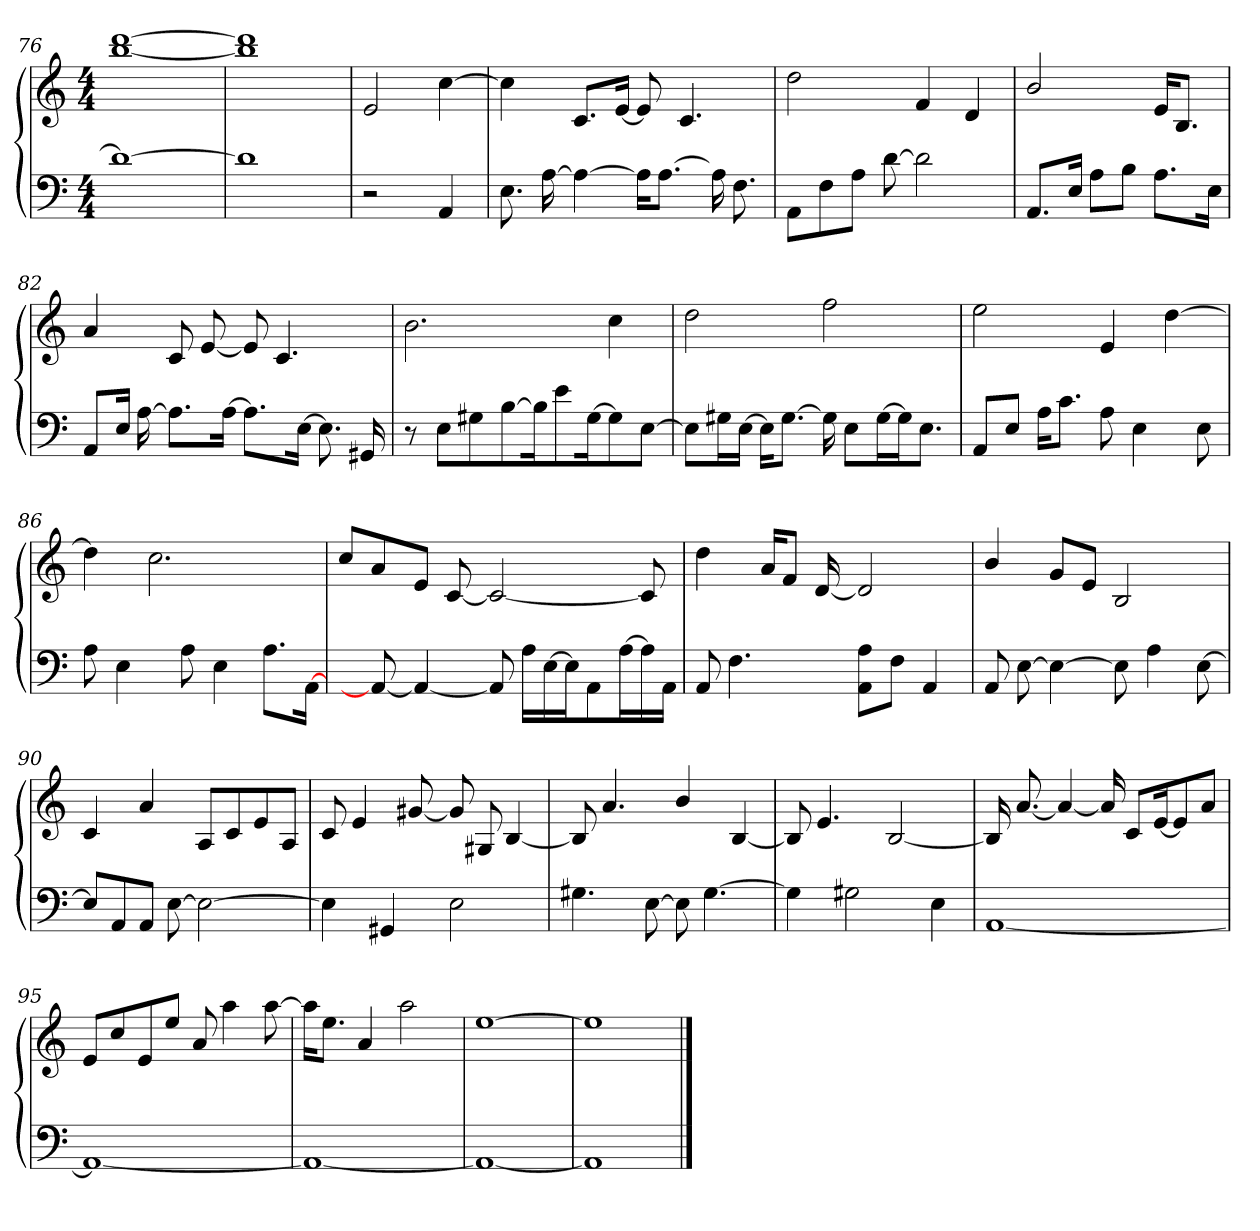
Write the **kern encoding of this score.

**kern	**kern
*part1	*part1
*staff2	*staff1
!!LO:LB:g=z
*clefF4	*clefG2
*k[]	*k[]
*C:	*C:
*M4/4	*M4/4
=76	=76
1d_>	[>1ddd [<1bb
=77	=77
1d]	1ddd] 1bb]
=78	=78
2r	2e/
4AA/	[>4cc\
=79	=79
8.E\	4cc\]
[>16A\	.
4A\_>	8.c/L
.	[<16e/Jk
16A\KL]	8e/]
[>8.A\J	.
.	4.c/
16A\]	.
8.F\	.
=80	=80
8AA\L	2dd\
8F\	.
8A\J	.
[>8d\	.
2d\]	4f/
.	4d/
=81	=81
8.AA/L	2b/
16E/Jk	.
8A\L	.
8B\J	.
8.A\L	16e/KL
.	8.B/J
16E\Jk	.
!!LO:LB:g=z
=82	=82
8AA/L	4a/
16E/Jk	.
[>16A\	.
8.A\L]	8c/
.	[<8e/
[>16A\Jk	.
8.A\L]	8e/]
.	4.c/
[>16E\Jk	.
8.E\]	.
16GG#X/	.
=83	=83
8r	2.b\
8E\L	.
8G#X\	.
[>8B\	.
16B\K]	.
8e\	.
[>16G#\k	.
8G#\]	4cc\
[>8E\J	.
=84	=84
8E\L]	2dd\
16G#X\L	.
[>16E\JJ	.
16E\KL]	.
[>8.G#\J	.
16G#\]	2ff\
8E\L	.
[>16G#\L	.
16G#\J]	.
8.E\J	.
!!LO:PB:g=z
=85	=85
8AA/L	2ee\
8E/J	.
16A\KL	.
8.c\J	.
8A\	4e/
4E\	.
.	[>4dd\
8E\	.
=86	=86
8A\	4dd\]
4E\	.
.	2.cc\
8A\	.
4E\	.
8.A\L	.
[>16AA\Jk	.
=87	=87
8ryy	8cc/L
8AA/_>	8a/
4AA/_<	8e/J
.	[<8c/
8AA/]	2c/_<
16A\LL	.
[>16E\	.
16E\J]	.
8AA\	.
[>16A\L	.
16A\]	8c/]
16AA\JJ	.
!!LO:LB:g=z
=88	=88
8AA/	4dd\
4.F\	.
.	16a/KL
.	8f/J
.	[<16d/
8A\ 8AA\L	2d/]
8F\J	.
4AA/	.
=89	=89
8AA/	4b/
[>8E\	.
4E\_>	8g/L
.	8e/J
8E\]	2B/
4A\	.
[>8E\	.
=90	=90
8E/L]	4c/
8AA/	.
8AA/J	4a/
[>8E\	.
2E\_>	8A/L
.	8c/
.	8e/
.	8A/J
=91	=91
4E\]	8c/
.	4e/
4GG#X/	.
.	[<8g#X/
2E\	8g#/]
.	8G#X/
.	[<4B/
!!LO:LB:g=z
=92	=92
4.G#X\	8B/]
.	4.a/
[>8E\	.
8E\]	4b/
[>4.G#\	.
.	[<4B/
=93	=93
4G#\]	8B/]
.	4.e/
2G#X\	.
.	[<2B/
4E\	.
=94	=94
[<1AA	16B/]
.	[<8.a/
.	4a/_<
.	16a/]
.	8c/L
.	[<16e/k
.	8e/]
.	8a/J
!!LO:LB:g=z
=95	=95
1AA_<	8e/L
.	8cc/
.	8e/
.	8ee/J
.	8a/
.	4aa\
.	[>8aa\
=96	=96
1AA_<	16aa\KL]
.	8.ee\J
.	4a/
.	2aa\
=97	=97
1AA_<	[>1ee
=98	=98
1AA]	1ee]
==	==
*-	*-
